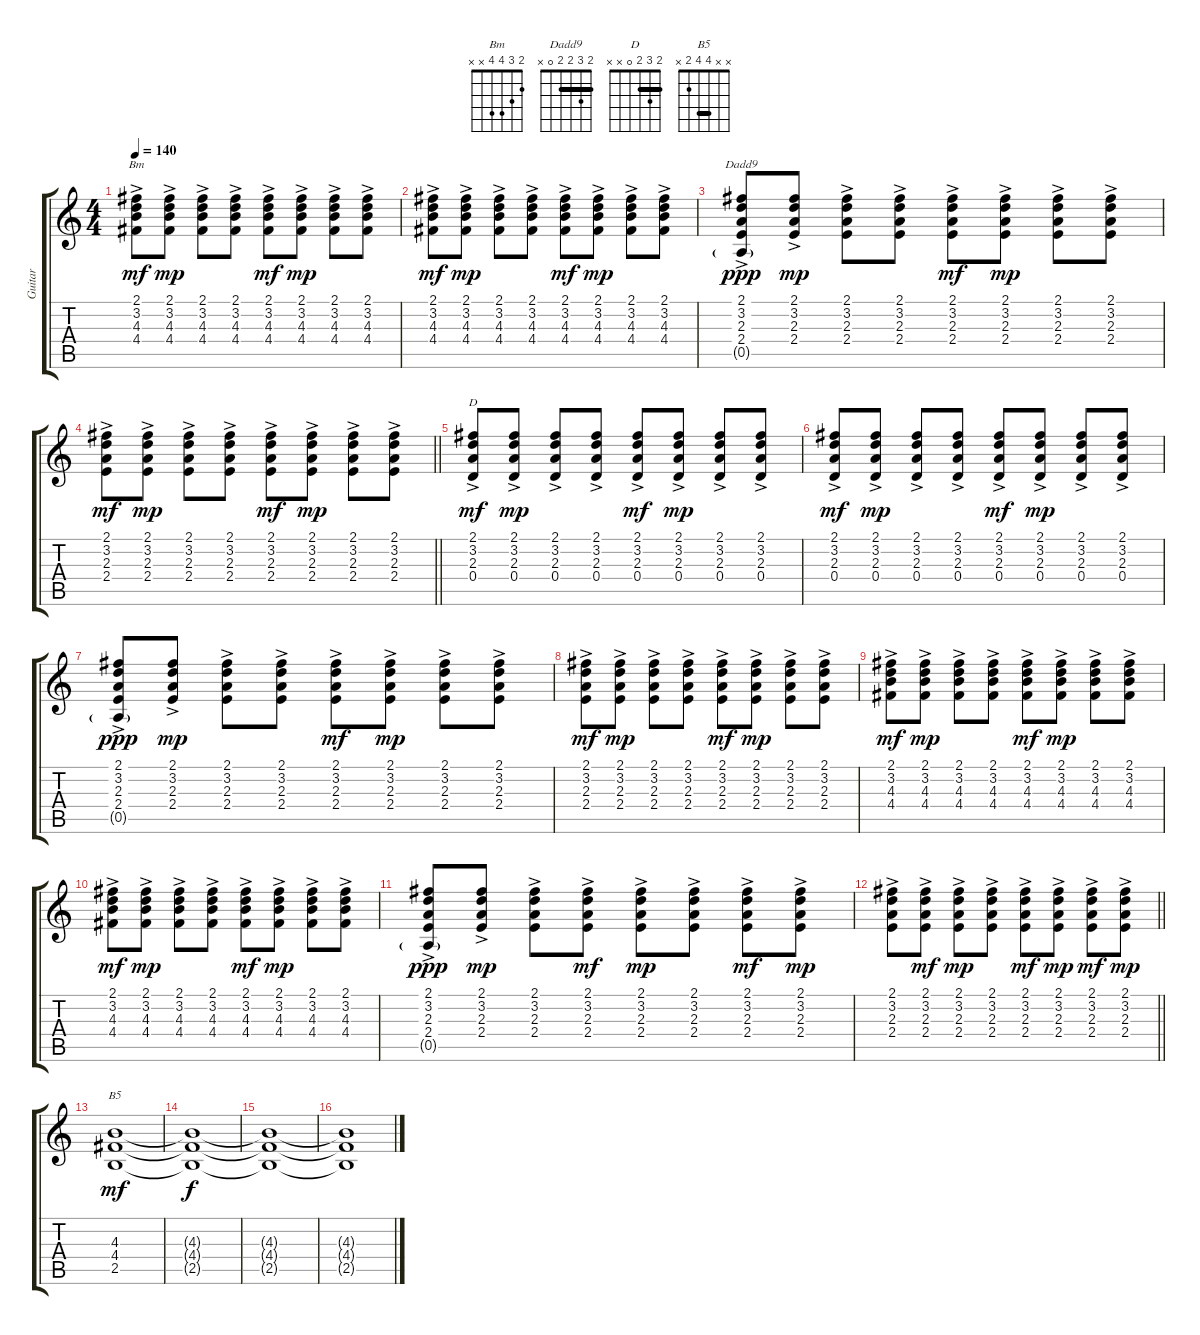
\track ("Guitar" "Guitar") {instrument distortionguitar}
\staff {score tabs}
\tuning (E4 B3 G3 D3 A2 E2) {hide}
\chord ("Bm" 2 3 4 4 x x)
\chord ("Dadd9" 2 3 2 2 0 x) {barre 2}
\chord ("D" 2 3 2 0 x x) {barre 2}
\chord ("B5" x x 4 4 2 x) {barre 4}
\ts (4 4)
\tempo 140
\clef g2
\ks c
(2.1{ac} 3.2{ac} 4.3{ac} 4.4{ac}).8{ch "Bm" dy mf} (2.1{ac} 3.2{ac} 4.3{ac} 4.4{ac}).8{dy mp} (2.1{ac} 3.2{ac} 4.3{ac} 4.4{ac}).8 (2.1{ac} 3.2{ac} 4.3{ac} 4.4{ac}).8 (2.1{ac} 3.2{ac} 4.3{ac} 4.4{ac}).8{dy mf} (2.1{ac} 3.2{ac} 4.3{ac} 4.4{ac}).8{dy mp} (2.1{ac} 3.2{ac} 4.3{ac} 4.4{ac}).8 (2.1{ac} 3.2{ac} 4.3{ac} 4.4{ac}).8 |
(2.1{ac} 3.2{ac} 4.3{ac} 4.4{ac}).8{dy mf} (2.1{ac} 3.2{ac} 4.3{ac} 4.4{ac}).8{dy mp} (2.1{ac} 3.2{ac} 4.3{ac} 4.4{ac}).8 (2.1{ac} 3.2{ac} 4.3{ac} 4.4{ac}).8 (2.1{ac} 3.2{ac} 4.3{ac} 4.4{ac}).8{dy mf} (2.1{ac} 3.2{ac} 4.3{ac} 4.4{ac}).8{dy mp} (2.1{ac} 3.2{ac} 4.3{ac} 4.4{ac}).8 (2.1{ac} 3.2{ac} 4.3{ac} 4.4{ac}).8 |
(2.1{ac} 3.2{ac} 2.3{ac} 2.4{ac} 0.5{g}).8{ch "Dadd9" dy ppp} (2.1{ac} 3.2{ac} 2.3{ac} 2.4{ac}).8{dy mp} (2.1{ac} 3.2{ac} 2.3{ac} 2.4{ac}).8 (2.1{ac} 3.2{ac} 2.3{ac} 2.4{ac}).8 (2.1{ac} 3.2{ac} 2.3{ac} 2.4{ac}).8{dy mf} (2.1{ac} 3.2{ac} 2.3{ac} 2.4{ac}).8{dy mp} (2.1{ac} 3.2{ac} 2.3{ac} 2.4{ac}).8 (2.1{ac} 3.2{ac} 2.3{ac} 2.4{ac}).8 |
\barLineRight lightlight
(2.1{ac} 3.2{ac} 2.3{ac} 2.4{ac}).8{dy mf} (2.1{ac} 3.2{ac} 2.3{ac} 2.4{ac}).8{dy mp} (2.1{ac} 3.2{ac} 2.3{ac} 2.4{ac}).8 (2.1{ac} 3.2{ac} 2.3{ac} 2.4{ac}).8 (2.1{ac} 3.2{ac} 2.3{ac} 2.4{ac}).8{dy mf} (2.1{ac} 3.2{ac} 2.3{ac} 2.4{ac}).8{dy mp} (2.1{ac} 3.2{ac} 2.3{ac} 2.4{ac}).8 (2.1{ac} 3.2{ac} 2.3{ac} 2.4{ac}).8 |
(2.1{ac} 3.2{ac} 2.3{ac} 0.4{ac}).8{ch "D" dy mf} (2.1{ac} 3.2{ac} 2.3{ac} 0.4{ac}).8{dy mp} (2.1{ac} 3.2{ac} 2.3{ac} 0.4{ac}).8 (2.1{ac} 3.2{ac} 2.3{ac} 0.4{ac}).8 (2.1{ac} 3.2{ac} 2.3{ac} 0.4{ac}).8{dy mf} (2.1{ac} 3.2{ac} 2.3{ac} 0.4{ac}).8{dy mp} (2.1{ac} 3.2{ac} 2.3{ac} 0.4{ac}).8 (2.1{ac} 3.2{ac} 2.3{ac} 0.4{ac}).8 |
(2.1{ac} 3.2{ac} 2.3{ac} 0.4{ac}).8{dy mf} (2.1{ac} 3.2{ac} 2.3{ac} 0.4{ac}).8{dy mp} (2.1{ac} 3.2{ac} 2.3{ac} 0.4{ac}).8 (2.1{ac} 3.2{ac} 2.3{ac} 0.4{ac}).8 (2.1{ac} 3.2{ac} 2.3{ac} 0.4{ac}).8{dy mf} (2.1{ac} 3.2{ac} 2.3{ac} 0.4{ac}).8{dy mp} (2.1{ac} 3.2{ac} 2.3{ac} 0.4{ac}).8 (2.1{ac} 3.2{ac} 2.3{ac} 0.4{ac}).8 |
(2.1{ac} 3.2{ac} 2.3{ac} 2.4{ac} 0.5{g}).8{dy ppp} (2.1{ac} 3.2{ac} 2.3{ac} 2.4{ac}).8{dy mp} (2.1{ac} 3.2{ac} 2.3{ac} 2.4{ac}).8 (2.1{ac} 3.2{ac} 2.3{ac} 2.4{ac}).8 (2.1{ac} 3.2{ac} 2.3{ac} 2.4{ac}).8{dy mf} (2.1{ac} 3.2{ac} 2.3{ac} 2.4{ac}).8{dy mp} (2.1{ac} 3.2{ac} 2.3{ac} 2.4{ac}).8 (2.1{ac} 3.2{ac} 2.3{ac} 2.4{ac}).8 |
(2.1{ac} 3.2{ac} 2.3{ac} 2.4{ac}).8{dy mf} (2.1{ac} 3.2{ac} 2.3{ac} 2.4{ac}).8{dy mp} (2.1{ac} 3.2{ac} 2.3{ac} 2.4{ac}).8 (2.1{ac} 3.2{ac} 2.3{ac} 2.4{ac}).8 (2.1{ac} 3.2{ac} 2.3{ac} 2.4{ac}).8{dy mf} (2.1{ac} 3.2{ac} 2.3{ac} 2.4{ac}).8{dy mp} (2.1{ac} 3.2{ac} 2.3{ac} 2.4{ac}).8 (2.1{ac} 3.2{ac} 2.3{ac} 2.4{ac}).8 |
(2.1{ac} 3.2{ac} 4.3{ac} 4.4{ac}).8{dy mf} (2.1{ac} 3.2{ac} 4.3{ac} 4.4{ac}).8{dy mp} (2.1{ac} 3.2{ac} 4.3{ac} 4.4{ac}).8 (2.1{ac} 3.2{ac} 4.3{ac} 4.4{ac}).8 (2.1{ac} 3.2{ac} 4.3{ac} 4.4{ac}).8{dy mf} (2.1{ac} 3.2{ac} 4.3{ac} 4.4{ac}).8{dy mp} (2.1{ac} 3.2{ac} 4.3{ac} 4.4{ac}).8 (2.1{ac} 3.2{ac} 4.3{ac} 4.4{ac}).8 |
(2.1{ac} 3.2{ac} 4.3{ac} 4.4{ac}).8{dy mf} (2.1{ac} 3.2{ac} 4.3{ac} 4.4{ac}).8{dy mp} (2.1{ac} 3.2{ac} 4.3{ac} 4.4{ac}).8 (2.1{ac} 3.2{ac} 4.3{ac} 4.4{ac}).8 (2.1{ac} 3.2{ac} 4.3{ac} 4.4{ac}).8{dy mf} (2.1{ac} 3.2{ac} 4.3{ac} 4.4{ac}).8{dy mp} (2.1{ac} 3.2{ac} 4.3{ac} 4.4{ac}).8 (2.1{ac} 3.2{ac} 4.3{ac} 4.4{ac}).8 |
(2.1{ac} 3.2{ac} 2.3{ac} 2.4{ac} 0.5{g}).8{dy ppp} (2.1{ac} 3.2{ac} 2.3{ac} 2.4{ac}).8{dy mp} (2.1{ac} 3.2{ac} 2.3{ac} 2.4{ac}).8 (2.1{ac} 3.2{ac} 2.3{ac} 2.4{ac}).8{dy mf} (2.1{ac} 3.2{ac} 2.3{ac} 2.4{ac}).8{dy mp} (2.1{ac} 3.2{ac} 2.3{ac} 2.4{ac}).8 (2.1{ac} 3.2{ac} 2.3{ac} 2.4{ac}).8{dy mf} (2.1{ac} 3.2{ac} 2.3{ac} 2.4{ac}).8{dy mp} |
\barLineRight lightlight
(2.1{ac} 3.2{ac} 2.3{ac} 2.4{ac}).8 (2.1{ac} 3.2{ac} 2.3{ac} 2.4{ac}).8{dy mf} (2.1{ac} 3.2{ac} 2.3{ac} 2.4{ac}).8{dy mp} (2.1{ac} 3.2{ac} 2.3{ac} 2.4{ac}).8 (2.1{ac} 3.2{ac} 2.3{ac} 2.4{ac}).8{dy mf} (2.1{ac} 3.2{ac} 2.3{ac} 2.4{ac}).8{dy mp} (2.1{ac} 3.2{ac} 2.3{ac} 2.4{ac}).8{dy mf} (2.1{ac} 3.2{ac} 2.3{ac} 2.4{ac}).8{dy mp} |
(4.3 4.4 2.5).1{ch "B5" dy mf} |
(4.3{t} 4.4{t} 2.5{t}).1{dy f} |
(4.3{t} 4.4{t} 2.5{t}).1 |
(4.3{t} 4.4{t} 2.5{t}).1
